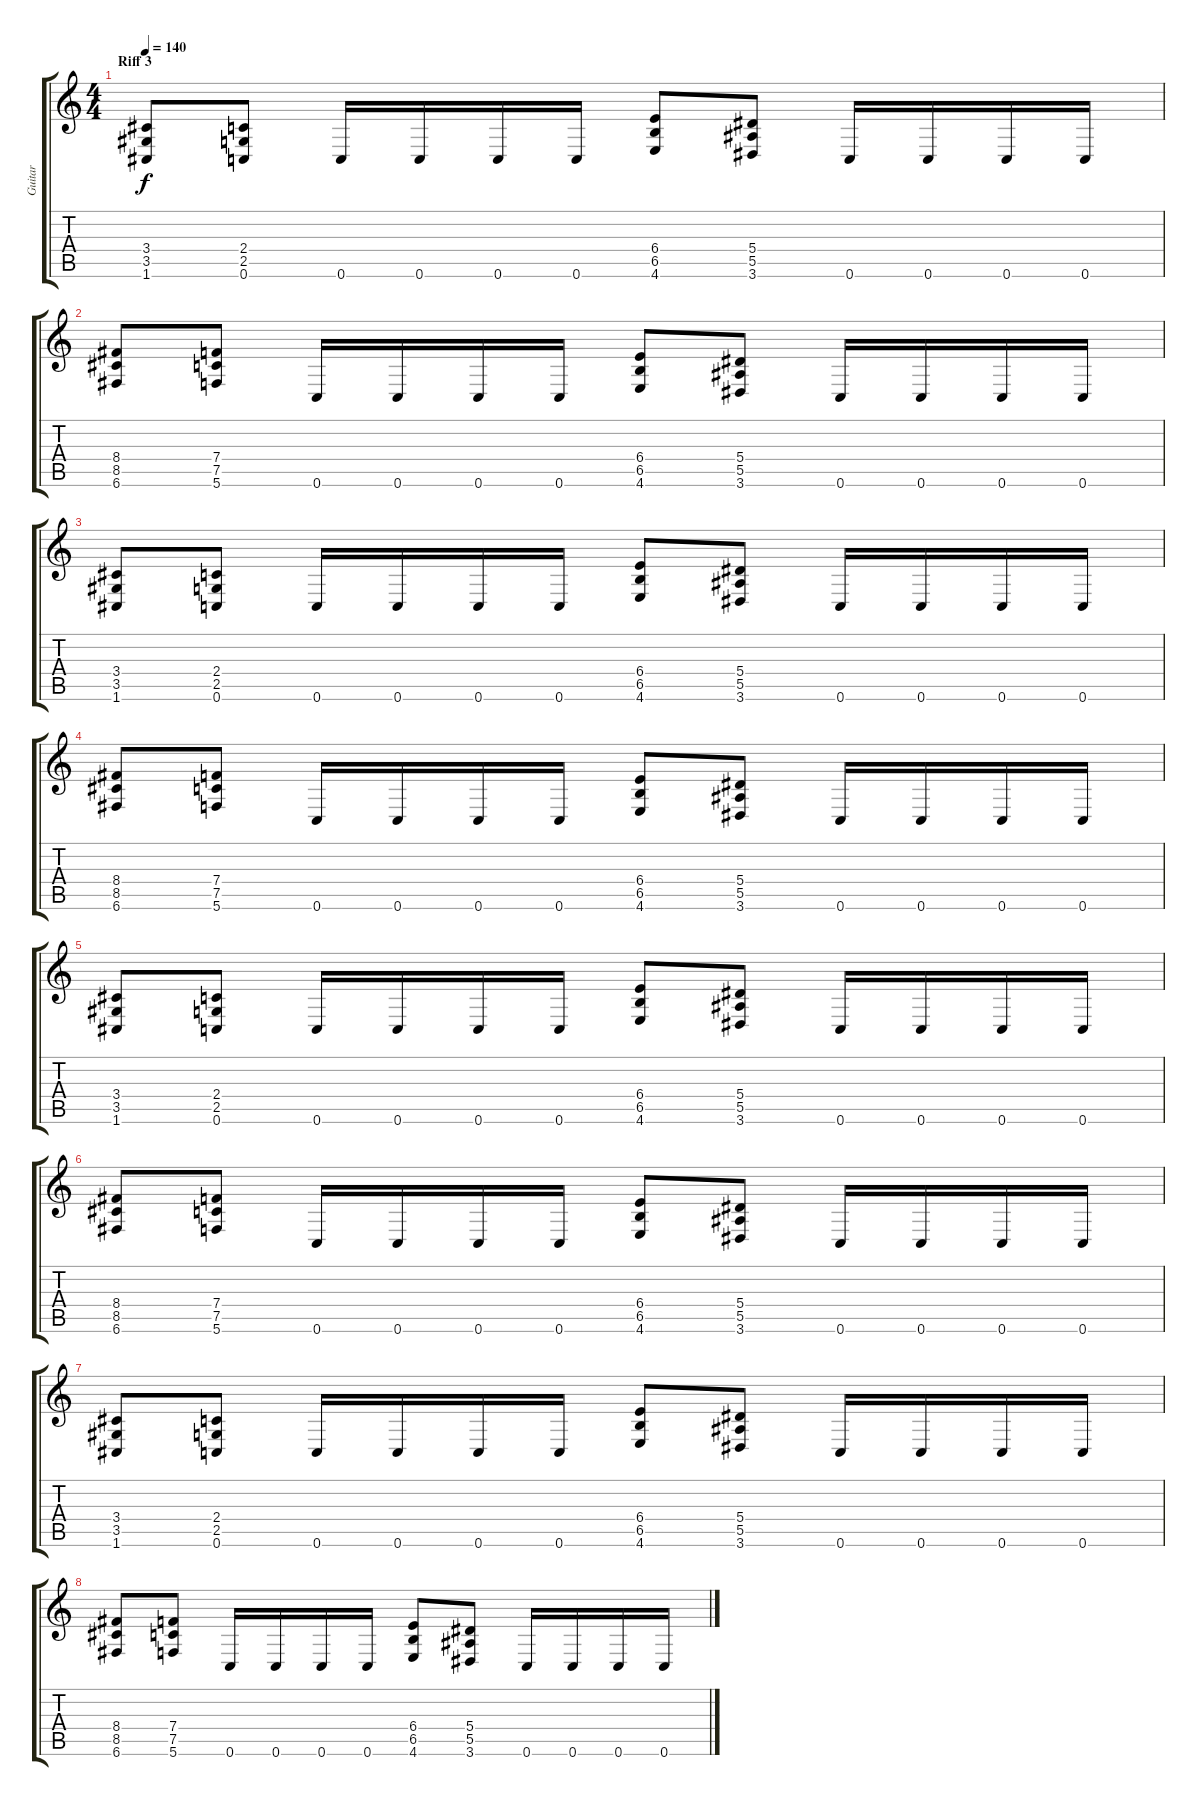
\track ("Guitar" "Guitar") {instrument distortionguitar}
\staff {score tabs}
\tuning (C4 G3 Eb3 Bb2 F2 C2) {hide}
\ts (4 4)
\section ("" "Riff 3")
\tempo 140
\clef g2
\ks c
(3.4 3.5 1.6).8{dy f} (2.4 2.5 0.6).8 0.6.16 0.6.16 0.6.16 0.6.16 (6.4 6.5 4.6).8 (5.4 5.5 3.6).8 0.6.16 0.6.16 0.6.16 0.6.16 |
(8.4 8.5 6.6).8 (7.4 7.5 5.6).8 0.6.16 0.6.16 0.6.16 0.6.16 (6.4 6.5 4.6).8 (5.4 5.5 3.6).8 0.6.16 0.6.16 0.6.16 0.6.16 |
(3.4 3.5 1.6).8 (2.4 2.5 0.6).8 0.6.16 0.6.16 0.6.16 0.6.16 (6.4 6.5 4.6).8 (5.4 5.5 3.6).8 0.6.16 0.6.16 0.6.16 0.6.16 |
(8.4 8.5 6.6).8 (7.4 7.5 5.6).8 0.6.16 0.6.16 0.6.16 0.6.16 (6.4 6.5 4.6).8 (5.4 5.5 3.6).8 0.6.16 0.6.16 0.6.16 0.6.16 |
(3.4 3.5 1.6).8 (2.4 2.5 0.6).8 0.6.16 0.6.16 0.6.16 0.6.16 (6.4 6.5 4.6).8 (5.4 5.5 3.6).8 0.6.16 0.6.16 0.6.16 0.6.16 |
(8.4 8.5 6.6).8 (7.4 7.5 5.6).8 0.6.16 0.6.16 0.6.16 0.6.16 (6.4 6.5 4.6).8 (5.4 5.5 3.6).8 0.6.16 0.6.16 0.6.16 0.6.16 |
(3.4 3.5 1.6).8 (2.4 2.5 0.6).8 0.6.16 0.6.16 0.6.16 0.6.16 (6.4 6.5 4.6).8 (5.4 5.5 3.6).8 0.6.16 0.6.16 0.6.16 0.6.16 |
(8.4 8.5 6.6).8 (7.4 7.5 5.6).8 0.6.16 0.6.16 0.6.16 0.6.16 (6.4 6.5 4.6).8 (5.4 5.5 3.6).8 0.6.16 0.6.16 0.6.16 0.6.16
